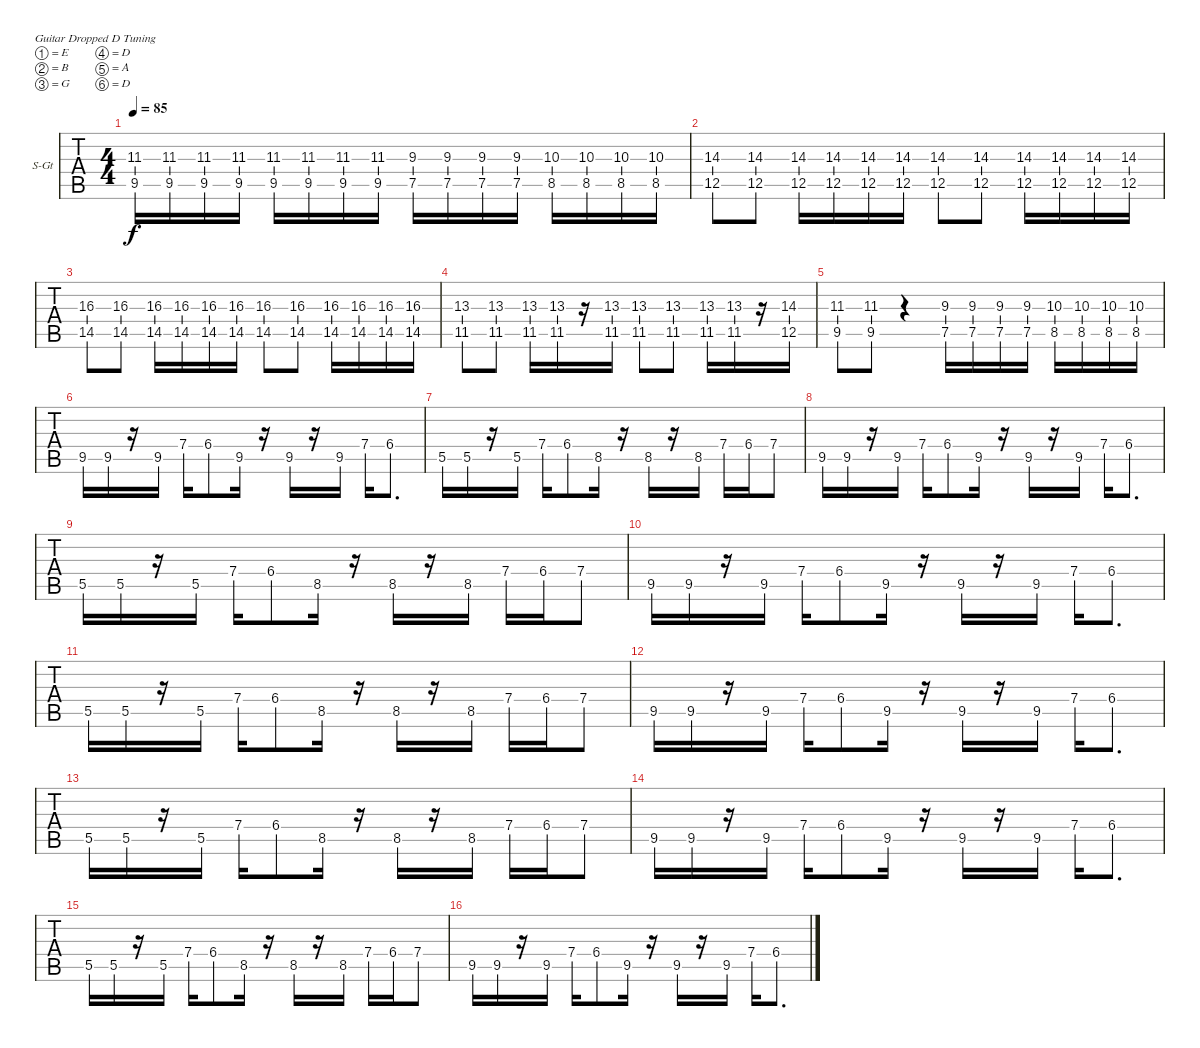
\bracketExtendMode groupsimilarinstruments
\firstSystemTrackNameOrientation horizontal
\otherSystemsTrackNameOrientation horizontal
\track ("Lead" "S-Gt") {mute instrument acousticguitarsteel}
\staff {tabs}
\tuning (E4 B3 G3 D3 A2 D2)
\displaytranspose -2
\ts (4 4)
\tempo 85
\clef g2
\ks c
(11.3 9.5).16{dy f} (11.3 9.5).16 (11.3 9.5).16 (11.3 9.5).16 (11.3 9.5).16 (11.3 9.5).16 (11.3 9.5).16 (11.3 9.5).16 (9.3 7.5).16 (9.3 7.5).16 (9.3 7.5).16 (9.3 7.5).16 (10.3 8.5).16 (10.3 8.5).16 (10.3 8.5).16 (10.3 8.5).16 |
(14.3 12.5).8 (14.3 12.5).8 (14.3 12.5).16 (14.3 12.5).16 (14.3 12.5).16 (14.3 12.5).16 (14.3 12.5).8 (14.3 12.5).8 (14.3 12.5).16 (14.3 12.5).16 (14.3 12.5).16 (14.3 12.5).16 |
(16.3 14.5).8 (16.3 14.5).8 (16.3 14.5).16 (16.3 14.5).16 (16.3 14.5).16 (16.3 14.5).16 (16.3 14.5).8 (16.3 14.5).8 (16.3 14.5).16 (16.3 14.5).16 (16.3 14.5).16 (16.3 14.5).16 |
(13.3 11.5).8 (13.3 11.5).8 (13.3 11.5).16 (13.3 11.5).16 r.16 (13.3 11.5).16 (13.3 11.5).8 (13.3 11.5).8 (13.3 11.5).16 (13.3 11.5).16 r.16 (14.3 12.5).16 |
(11.3 9.5).8 (11.3 9.5).8 r.4 (9.3 7.5).16 (9.3 7.5).16 (9.3 7.5).16 (9.3 7.5).16 (10.3 8.5).16 (10.3 8.5).16 (10.3 8.5).16 (10.3 8.5).16 |
9.5.16 9.5.16 r.16 9.5.16 7.4.16 6.4.8 9.5.16 r.16 9.5.16 r.16 9.5.16 7.4.16 6.4.8{d} |
5.5.16 5.5.16 r.16 5.5.16 7.4.16 6.4.8 8.5.16 r.16 8.5.16 r.16 8.5.16 7.4.16 6.4.16 7.4.8 |
9.5.16 9.5.16 r.16 9.5.16 7.4.16 6.4.8 9.5.16 r.16 9.5.16 r.16 9.5.16 7.4.16 6.4.8{d} |
5.5.16 5.5.16 r.16 5.5.16 7.4.16 6.4.8 8.5.16 r.16 8.5.16 r.16 8.5.16 7.4.16 6.4.16 7.4.8 |
9.5.16 9.5.16 r.16 9.5.16 7.4.16 6.4.8 9.5.16 r.16 9.5.16 r.16 9.5.16 7.4.16 6.4.8{d} |
5.5.16 5.5.16 r.16 5.5.16 7.4.16 6.4.8 8.5.16 r.16 8.5.16 r.16 8.5.16 7.4.16 6.4.16 7.4.8 |
9.5.16 9.5.16 r.16 9.5.16 7.4.16 6.4.8 9.5.16 r.16 9.5.16 r.16 9.5.16 7.4.16 6.4.8{d} |
5.5.16 5.5.16 r.16 5.5.16 7.4.16 6.4.8 8.5.16 r.16 8.5.16 r.16 8.5.16 7.4.16 6.4.16 7.4.8 |
9.5.16 9.5.16 r.16 9.5.16 7.4.16 6.4.8 9.5.16 r.16 9.5.16 r.16 9.5.16 7.4.16 6.4.8{d} |
5.5.16 5.5.16 r.16 5.5.16 7.4.16 6.4.8 8.5.16 r.16 8.5.16 r.16 8.5.16 7.4.16 6.4.16 7.4.8 |
9.5.16 9.5.16 r.16 9.5.16 7.4.16 6.4.8 9.5.16 r.16 9.5.16 r.16 9.5.16 7.4.16 6.4.8{d}
